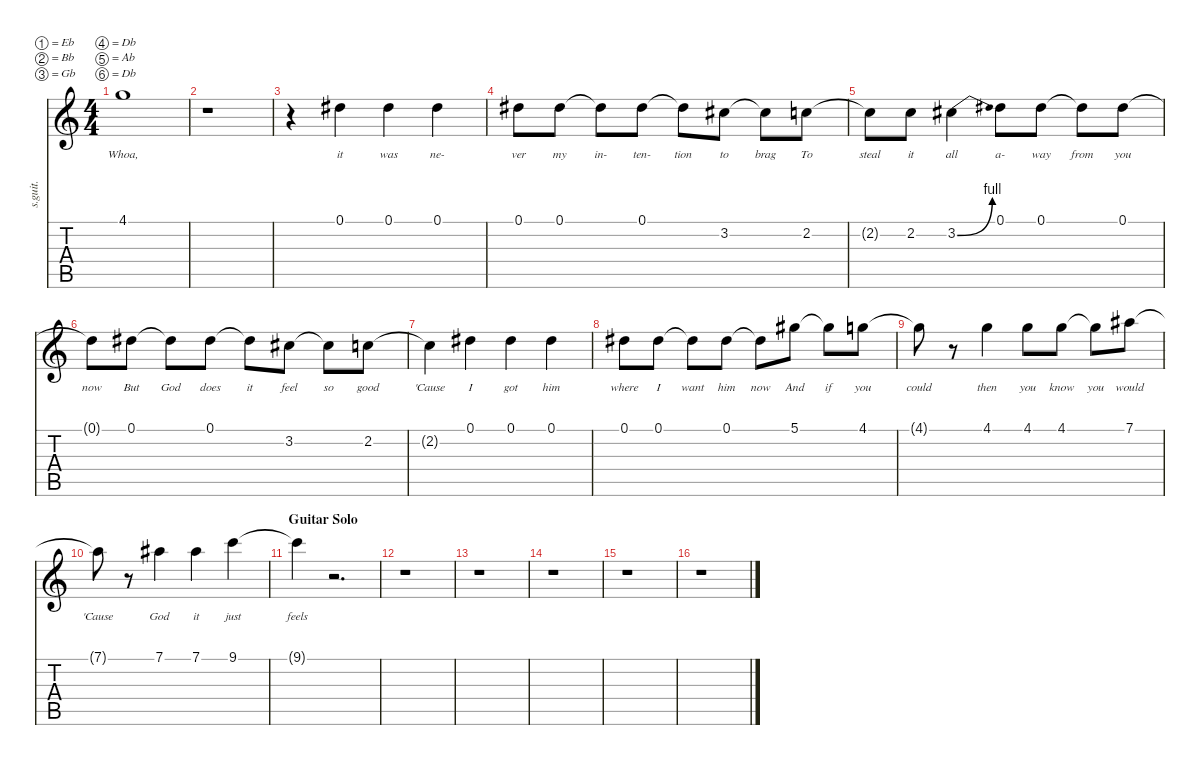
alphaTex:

\defaultSystemsLayout 4
\hideDynamics
\bracketExtendMode nobrackets
\track ("Hayley Williams | Vocals" "s.guit.") {instrument violin}
\staff {score tabs}
\tuning (Eb4 Bb3 Gb3 Db3 Ab2 Db2)
\displaytranspose 12
\ts (4 4)
\tempo (173 hide)
\clef g2
\ks c
4.1.1{lyrics (0 "Whoa,") lyrics (1 "") lyrics (2 "") lyrics (3 "") lyrics (4 "") dy f} |
r.1 |
r.4 0.1{acc #}.4{lyrics (0 "it") lyrics (1 "") lyrics (2 "") lyrics (3 "") lyrics (4 "")} 0.1{acc #}.4{lyrics (0 "was") lyrics (1 "") lyrics (2 "") lyrics (3 "") lyrics (4 "")} 0.1{acc #}.4{lyrics (0 "ne-") lyrics (1 "") lyrics (2 "") lyrics (3 "") lyrics (4 "")} |
0.1{acc #}.8{lyrics (0 "ver") lyrics (1 "") lyrics (2 "") lyrics (3 "") lyrics (4 "")} 0.1{acc #}.8{lyrics (0 "my") lyrics (1 "") lyrics (2 "") lyrics (3 "") lyrics (4 "")} 0.1{t acc #}.8{lyrics (0 "in-") lyrics (1 "") lyrics (2 "") lyrics (3 "") lyrics (4 "")} 0.1{acc #}.8{lyrics (0 "ten-") lyrics (1 "") lyrics (2 "") lyrics (3 "") lyrics (4 "")} 0.1{t acc #}.8{lyrics (0 "tion") lyrics (1 "") lyrics (2 "") lyrics (3 "") lyrics (4 "")} 3.2{acc #}.8{lyrics (0 "to") lyrics (1 "") lyrics (2 "") lyrics (3 "") lyrics (4 "")} 3.2{t acc #}.8{lyrics (0 "brag") lyrics (1 "") lyrics (2 "") lyrics (3 "") lyrics (4 "")} 2.2.8{lyrics (0 "To") lyrics (1 "") lyrics (2 "") lyrics (3 "") lyrics (4 "")} |
2.2{t}.8{lyrics (0 "steal") lyrics (1 "") lyrics (2 "") lyrics (3 "") lyrics (4 "")} 2.2.8{lyrics (0 "it") lyrics (1 "") lyrics (2 "") lyrics (3 "") lyrics (4 "")} 3.2{be (bend 0 0 30 4) acc #}.4{lyrics (0 "all") lyrics (1 "") lyrics (2 "") lyrics (3 "") lyrics (4 "")} 0.1{acc #}.8{lyrics (0 "a-") lyrics (1 "") lyrics (2 "") lyrics (3 "") lyrics (4 "")} 0.1{acc #}.8{lyrics (0 "way") lyrics (1 "") lyrics (2 "") lyrics (3 "") lyrics (4 "")} 0.1{t acc #}.8{lyrics (0 "from") lyrics (1 "") lyrics (2 "") lyrics (3 "") lyrics (4 "")} 0.1{acc #}.8{lyrics (0 "you") lyrics (1 "") lyrics (2 "") lyrics (3 "") lyrics (4 "")} |
0.1{t acc #}.8{lyrics (0 "now") lyrics (1 "") lyrics (2 "") lyrics (3 "") lyrics (4 "")} 0.1{acc #}.8{lyrics (0 "But") lyrics (1 "") lyrics (2 "") lyrics (3 "") lyrics (4 "")} 0.1{t acc #}.8{lyrics (0 "God") lyrics (1 "") lyrics (2 "") lyrics (3 "") lyrics (4 "")} 0.1{acc #}.8{lyrics (0 "does") lyrics (1 "") lyrics (2 "") lyrics (3 "") lyrics (4 "")} 0.1{t acc #}.8{lyrics (0 "it") lyrics (1 "") lyrics (2 "") lyrics (3 "") lyrics (4 "")} 3.2{acc #}.8{lyrics (0 "feel") lyrics (1 "") lyrics (2 "") lyrics (3 "") lyrics (4 "")} 3.2{t acc #}.8{lyrics (0 "so") lyrics (1 "") lyrics (2 "") lyrics (3 "") lyrics (4 "")} 2.2.8{lyrics (0 "good") lyrics (1 "") lyrics (2 "") lyrics (3 "") lyrics (4 "")} |
2.2{t}.4{lyrics (0 "'Cause") lyrics (1 "") lyrics (2 "") lyrics (3 "") lyrics (4 "")} 0.1{acc #}.4{lyrics (0 "I") lyrics (1 "") lyrics (2 "") lyrics (3 "") lyrics (4 "")} 0.1{acc #}.4{lyrics (0 "got") lyrics (1 "") lyrics (2 "") lyrics (3 "") lyrics (4 "")} 0.1{acc #}.4{lyrics (0 "him") lyrics (1 "") lyrics (2 "") lyrics (3 "") lyrics (4 "")} |
0.1{acc #}.8{lyrics (0 "where") lyrics (1 "") lyrics (2 "") lyrics (3 "") lyrics (4 "")} 0.1{acc #}.8{lyrics (0 "I") lyrics (1 "") lyrics (2 "") lyrics (3 "") lyrics (4 "")} 0.1{t acc #}.8{lyrics (0 "want") lyrics (1 "") lyrics (2 "") lyrics (3 "") lyrics (4 "")} 0.1{acc #}.8{lyrics (0 "him") lyrics (1 "") lyrics (2 "") lyrics (3 "") lyrics (4 "")} 0.1{t acc #}.8{lyrics (0 "now") lyrics (1 "") lyrics (2 "") lyrics (3 "") lyrics (4 "")} 5.1{acc #}.8{lyrics (0 "And") lyrics (1 "") lyrics (2 "") lyrics (3 "") lyrics (4 "")} 5.1{t acc #}.8{lyrics (0 "if") lyrics (1 "") lyrics (2 "") lyrics (3 "") lyrics (4 "")} 4.1.8{lyrics (0 "you") lyrics (1 "") lyrics (2 "") lyrics (3 "") lyrics (4 "")} |
4.1{t}.8{lyrics (0 "could") lyrics (1 "") lyrics (2 "") lyrics (3 "") lyrics (4 "")} r.8 4.1.4{lyrics (0 "then") lyrics (1 "") lyrics (2 "") lyrics (3 "") lyrics (4 "")} 4.1.8{lyrics (0 "you") lyrics (1 "") lyrics (2 "") lyrics (3 "") lyrics (4 "")} 4.1.8{lyrics (0 "know") lyrics (1 "") lyrics (2 "") lyrics (3 "") lyrics (4 "")} 4.1{t}.8{lyrics (0 "you") lyrics (1 "") lyrics (2 "") lyrics (3 "") lyrics (4 "")} 7.1{acc #}.8{lyrics (0 "would") lyrics (1 "") lyrics (2 "") lyrics (3 "") lyrics (4 "")} |
7.1{t acc #}.8{lyrics (0 "'Cause") lyrics (1 "") lyrics (2 "") lyrics (3 "") lyrics (4 "")} r.8 7.1{acc #}.4{lyrics (0 "God") lyrics (1 "") lyrics (2 "") lyrics (3 "") lyrics (4 "")} 7.1{acc #}.4{lyrics (0 "it") lyrics (1 "") lyrics (2 "") lyrics (3 "") lyrics (4 "")} 9.1.4{lyrics (0 "just") lyrics (1 "") lyrics (2 "") lyrics (3 "") lyrics (4 "")} |
\section ("" "Guitar Solo")
9.1{t}.4{lyrics (0 "feels") lyrics (1 "") lyrics (2 "") lyrics (3 "") lyrics (4 "")} r.2{d} |
r.1 |
r.1 |
r.1 |
r.1 |
r.1
